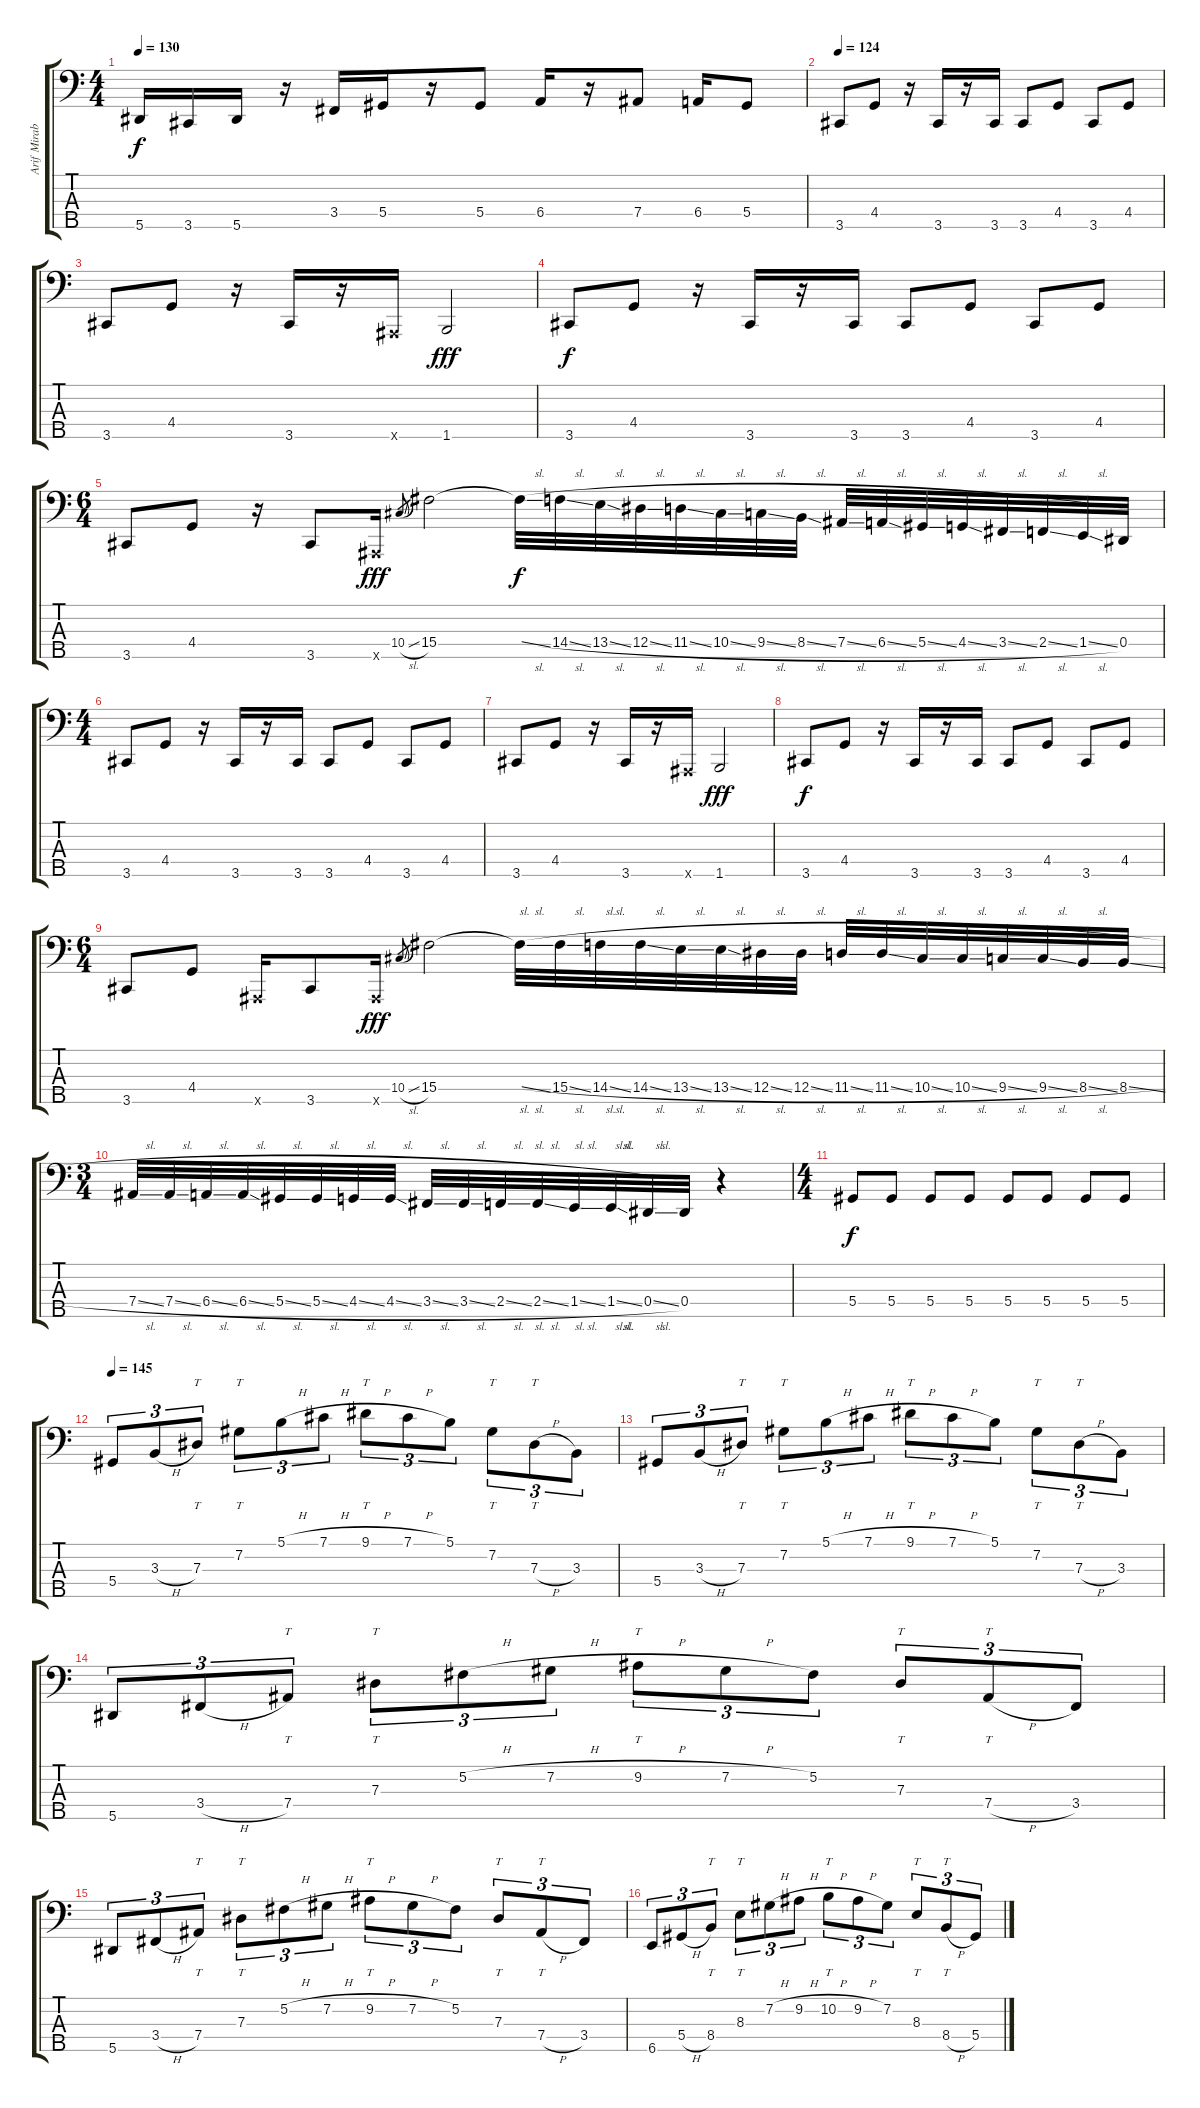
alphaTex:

\track ("Arif Mirabdolbaghi" "Arif Mirab") {instrument electricbassfinger}
\staff {score tabs}
\tuning (Gb2 Db2 Ab1 Eb1 Bb0) {hide}
\ts (4 4)
\tempo 130
\clef f4
\ks c
5.5{t}.16{dy f} 3.5.16 5.5.16 r.16 3.4.16 5.4.16 r.16 5.4.8 6.4.16 r.16 7.4.8 6.4.16 5.4.8 |
\tempo 124
3.5.8 4.4.8 r.16 3.5.16 r.16 3.5.16 3.5.8 4.4.8 3.5.8 4.4.8 |
3.5.8 4.4.8 r.16 3.5.16 r.16 0.5{x}.16 1.5.2{dy fff} |
3.5.8{dy f} 4.4.8 r.16 3.5.16 r.16 3.5.16 3.5.8 4.4.8 3.5.8 4.4.8 |
\ts (6 4)
3.5.8 4.4.8 r.16 3.5.8 0.5{x}.16{dy fff} 10.4{sl}.8{gr} 15.4.2 15.4{sl t}.32{dy f} 14.4{sl}.32 13.4{sl}.32 12.4{sl}.32 11.4{sl}.32 10.4{sl}.32 9.4{sl}.32 8.4{sl}.32 7.4{sl}.32 6.4{sl}.32 5.4{sl}.32 4.4{sl}.32 3.4{sl}.32 2.4{sl}.32 1.4{sl}.32 0.4.32 |
\ts (4 4)
3.5.8 4.4.8 r.16 3.5.16 r.16 3.5.16 3.5.8 4.4.8 3.5.8 4.4.8 |
3.5.8 4.4.8 r.16 3.5.16 r.16 0.5{x}.16 1.5.2{dy fff} |
3.5.8{dy f} 4.4.8 r.16 3.5.16 r.16 3.5.16 3.5.8 4.4.8 3.5.8 4.4.8 |
\ts (6 4)
3.5.8 4.4.8 0.5{x}.16 3.5.8 0.5{x}.16{dy fff} 10.4{sl}.8{gr} 15.4.2{volume 16} 15.4{sl t}.32 15.4{sl}.32 14.4{sl}.32 14.4{sl}.32 13.4{sl}.32 13.4{sl}.32 12.4{sl}.32 12.4{sl}.32 11.4{sl}.32 11.4{sl}.32 10.4{sl}.32 10.4{sl}.32 9.4{sl}.32 9.4{sl}.32 8.4{sl}.32 8.4{sl}.32 |
\ts (3 4)
7.4{sl}.32 7.4{sl}.32 6.4{sl}.32 6.4{sl}.32 5.4{sl}.32 5.4{sl}.32 4.4{sl}.32 4.4{sl}.32 3.4{sl}.32 3.4{sl}.32 2.4{sl}.32 2.4{sl}.32 1.4{sl}.32 1.4{sl}.32 0.4{sl}.32 0.4.32 r.4 |
\ts (4 4)
5.4.8{dy f volume 14} 5.4.8 5.4.8 5.4.8 5.4.8 5.4.8 5.4.8 5.4.8 |
\tempo 145
5.4.8{tu (3 2)} 3.3{h}.8{tu (3 2)} 7.3.8{tt tu (3 2)} 7.2.8{tt tu (3 2)} 5.1{h}.8{tu (3 2)} 7.1{h}.8{tu (3 2)} 9.1{h}.8{tt tu (3 2)} 7.1{h}.8{tu (3 2)} 5.1.8{tu (3 2)} 7.2.8{tt tu (3 2)} 7.3{h}.8{tt tu (3 2)} 3.3.8{tu (3 2)} |
5.4.8{tu (3 2)} 3.3{h}.8{tu (3 2)} 7.3.8{tt tu (3 2)} 7.2.8{tt tu (3 2)} 5.1{h}.8{tu (3 2)} 7.1{h}.8{tu (3 2)} 9.1{h}.8{tt tu (3 2)} 7.1{h}.8{tu (3 2)} 5.1.8{tu (3 2)} 7.2.8{tt tu (3 2)} 7.3{h}.8{tt tu (3 2)} 3.3.8{tu (3 2)} |
5.5.8{tu (3 2)} 3.4{h}.8{tu (3 2)} 7.4.8{tt tu (3 2)} 7.3.8{tt tu (3 2)} 5.2{h}.8{tu (3 2)} 7.2{h}.8{tu (3 2)} 9.2{h}.8{tt tu (3 2)} 7.2{h}.8{tu (3 2)} 5.2.8{tu (3 2)} 7.3.8{tt tu (3 2)} 7.4{h}.8{tt tu (3 2)} 3.4.8{tu (3 2)} |
5.5.8{tu (3 2)} 3.4{h}.8{tu (3 2)} 7.4.8{tt tu (3 2)} 7.3.8{tt tu (3 2)} 5.2{h}.8{tu (3 2)} 7.2{h}.8{tu (3 2)} 9.2{h}.8{tt tu (3 2)} 7.2{h}.8{tu (3 2)} 5.2.8{tu (3 2)} 7.3.8{tt tu (3 2)} 7.4{h}.8{tt tu (3 2)} 3.4.8{tu (3 2)} |
6.5.8{tu (3 2)} 5.4{h}.8{tu (3 2)} 8.4.8{tt tu (3 2)} 8.3.8{tt tu (3 2)} 7.2{h}.8{tu (3 2)} 9.2{h}.8{tu (3 2)} 10.2{h}.8{tt tu (3 2)} 9.2{h}.8{tu (3 2)} 7.2.8{tu (3 2)} 8.3.8{tt tu (3 2)} 8.4{h}.8{tt tu (3 2)} 5.4.8{tu (3 2)}
